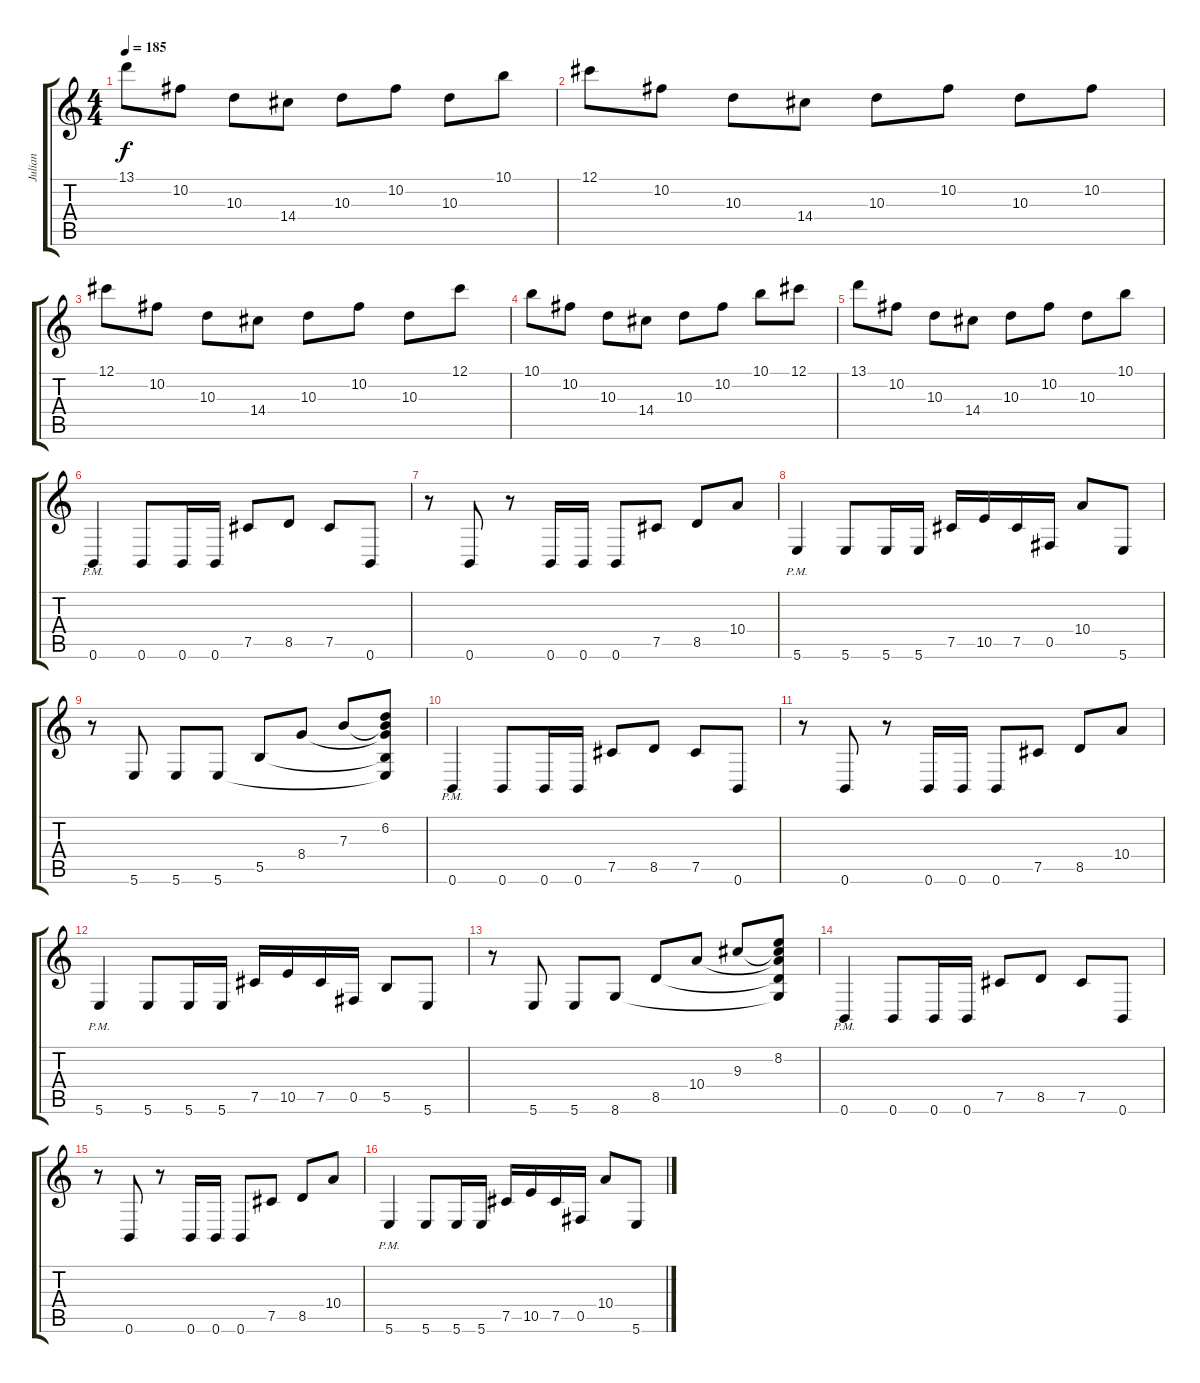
\track ("Julian" "Julian") {instrument overdrivenguitar}
\staff {score tabs}
\tuning (Db4 Ab3 E3 B2 Gb2 B1) {hide}
\ts (4 4)
\tempo 185
\clef g2
\ks c
13.1.8{dy f} 10.2.8 10.3.8 14.4.8 10.3.8 10.2.8 10.3.8 10.1.8 |
12.1.8 10.2.8 10.3.8 14.4.8 10.3.8 10.2.8 10.3.8 10.2.8 |
12.1.8 10.2.8 10.3.8 14.4.8 10.3.8 10.2.8 10.3.8 12.1.8 |
10.1.8 10.2.8 10.3.8 14.4.8 10.3.8 10.2.8 10.1.8 12.1.8 |
13.1.8 10.2.8 10.3.8 14.4.8 10.3.8 10.2.8 10.3.8 10.1.8 |
0.6{pm}.4 0.6.8 0.6.16 0.6.16 7.5.8 8.5.8 7.5.8 0.6.8 |
r.8 0.6.8 r.8 0.6.16 0.6.16 0.6.8 7.5.8 8.5.8 10.4.8 |
5.6{pm}.4 5.6.8 5.6.16 5.6.16 7.5.16 10.5.16 7.5.16 0.5.16 10.4.8 5.6.8 |
r.8 5.6.8 5.6.8 5.6.8 5.5.8 8.4.8 7.3.8 (6.2 7.3{t} 8.4{t} 5.5{t} 5.6{t}).8 |
0.6{pm}.4 0.6.8 0.6.16 0.6.16 7.5.8 8.5.8 7.5.8 0.6.8 |
r.8 0.6.8 r.8 0.6.16 0.6.16 0.6.8 7.5.8 8.5.8 10.4.8 |
5.6{pm}.4 5.6.8 5.6.16 5.6.16 7.5.16 10.5.16 7.5.16 0.5.16 5.5.8 5.6.8 |
r.8 5.6.8 5.6.8 8.6.8 8.5.8 10.4.8 9.3.8 (8.2 9.3{t} 10.4{t} 8.5{t} 8.6{t}).8 |
0.6{pm}.4 0.6.8 0.6.16 0.6.16 7.5.8 8.5.8 7.5.8 0.6.8 |
r.8 0.6.8 r.8 0.6.16 0.6.16 0.6.8 7.5.8 8.5.8 10.4.8 |
5.6{pm}.4 5.6.8 5.6.16 5.6.16 7.5.16 10.5.16 7.5.16 0.5.16 10.4.8 5.6.8
